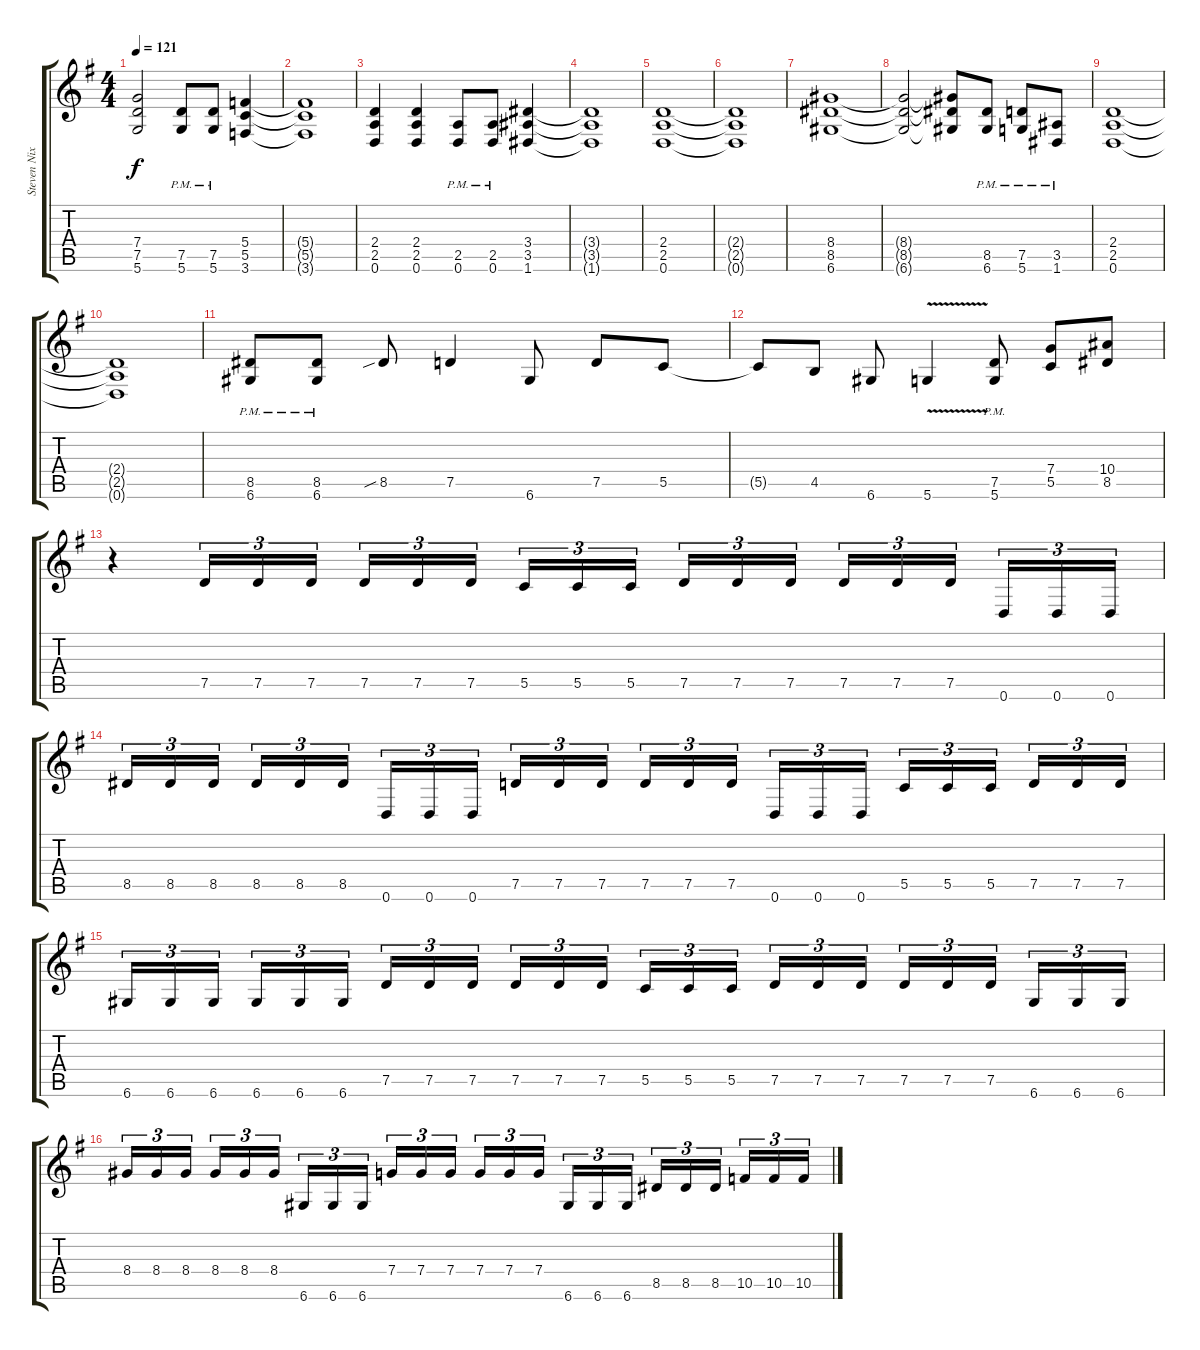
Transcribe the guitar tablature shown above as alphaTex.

\track ("Steven Nixon" "Steven Nix") {instrument distortionguitar}
\staff {score tabs}
\tuning (D4 A3 F3 C3 G2 D2) {hide}
\ts (4 4)
\tempo 121
\clef g2
\ks g
(7.4 7.5 5.6).2{dy f} (7.5{pm} 5.6{pm}).8 (7.5{pm} 5.6{pm}).8 (5.4 5.5 3.6).4 |
(5.4{t} 5.5{t} 3.6{t}).1 |
(2.4 2.5 0.6).4 (2.4 2.5 0.6).4 (2.5{pm} 0.6{pm}).8 (2.5{pm} 0.6{pm}).8 (3.4 3.5 1.6).4 |
(3.4{t} 3.5{t} 1.6{t}).1 |
(2.4 2.5 0.6).1 |
(2.4{t} 2.5{t} 0.6{t}).1 |
(8.4 8.5 6.6).1 |
(8.4{t} 8.5{t} 6.6{t}).2 (8.4{t} 8.5{t} 6.6{t}).8 (8.5{pm} 6.6{pm}).8 (7.5{pm} 5.6{pm}).8 (3.5{pm} 1.6{pm}).8 |
(2.4 2.5 0.6).1 |
(2.4{t} 2.5{t} 0.6{t}).1 |
(8.5{pm} 6.6{pm}).8 (8.5{pm} 6.6{pm}).8 8.5{sib}.8 7.5.4 6.6.8 7.5.8 5.5.8 |
5.5{t}.8 4.5.8 6.6.8 5.6{v}.4 (7.5{pm} 5.6{pm}).8 (7.4 5.5).8 (10.4 8.5).8 |
r.4 7.5.16{tu (3 2)} 7.5.16{tu (3 2)} 7.5.16{tu (3 2) beam splitsecondary} 7.5.16{tu (3 2)} 7.5.16{tu (3 2)} 7.5.16{tu (3 2)} 5.5.16{tu (3 2)} 5.5.16{tu (3 2)} 5.5.16{tu (3 2) beam splitsecondary} 7.5.16{tu (3 2)} 7.5.16{tu (3 2)} 7.5.16{tu (3 2)} 7.5.16{tu (3 2)} 7.5.16{tu (3 2)} 7.5.16{tu (3 2) beam splitsecondary} 0.6.16{tu (3 2)} 0.6.16{tu (3 2)} 0.6.16{tu (3 2)} |
8.5.16{tu (3 2)} 8.5.16{tu (3 2)} 8.5.16{tu (3 2) beam splitsecondary} 8.5.16{tu (3 2)} 8.5.16{tu (3 2)} 8.5.16{tu (3 2)} 0.6.16{tu (3 2)} 0.6.16{tu (3 2)} 0.6.16{tu (3 2) beam splitsecondary} 7.5.16{tu (3 2)} 7.5.16{tu (3 2)} 7.5.16{tu (3 2)} 7.5.16{tu (3 2)} 7.5.16{tu (3 2)} 7.5.16{tu (3 2) beam splitsecondary} 0.6.16{tu (3 2)} 0.6.16{tu (3 2)} 0.6.16{tu (3 2)} 5.5.16{tu (3 2)} 5.5.16{tu (3 2)} 5.5.16{tu (3 2) beam splitsecondary} 7.5.16{tu (3 2)} 7.5.16{tu (3 2)} 7.5.16{tu (3 2)} |
6.6.16{tu (3 2)} 6.6.16{tu (3 2)} 6.6.16{tu (3 2) beam splitsecondary} 6.6.16{tu (3 2)} 6.6.16{tu (3 2)} 6.6.16{tu (3 2)} 7.5.16{tu (3 2)} 7.5.16{tu (3 2)} 7.5.16{tu (3 2) beam splitsecondary} 7.5.16{tu (3 2)} 7.5.16{tu (3 2)} 7.5.16{tu (3 2)} 5.5.16{tu (3 2)} 5.5.16{tu (3 2)} 5.5.16{tu (3 2) beam splitsecondary} 7.5.16{tu (3 2)} 7.5.16{tu (3 2)} 7.5.16{tu (3 2)} 7.5.16{tu (3 2)} 7.5.16{tu (3 2)} 7.5.16{tu (3 2) beam splitsecondary} 6.6.16{tu (3 2)} 6.6.16{tu (3 2)} 6.6.16{tu (3 2)} |
8.4.16{tu (3 2)} 8.4.16{tu (3 2)} 8.4.16{tu (3 2) beam splitsecondary} 8.4.16{tu (3 2)} 8.4.16{tu (3 2)} 8.4.16{tu (3 2)} 6.6.16{tu (3 2)} 6.6.16{tu (3 2)} 6.6.16{tu (3 2) beam splitsecondary} 7.4.16{tu (3 2)} 7.4.16{tu (3 2)} 7.4.16{tu (3 2)} 7.4.16{tu (3 2)} 7.4.16{tu (3 2)} 7.4.16{tu (3 2) beam splitsecondary} 6.6.16{tu (3 2)} 6.6.16{tu (3 2)} 6.6.16{tu (3 2)} 8.5.16{tu (3 2)} 8.5.16{tu (3 2)} 8.5.16{tu (3 2) beam splitsecondary} 10.5.16{tu (3 2)} 10.5.16{tu (3 2)} 10.5.16{tu (3 2)}
